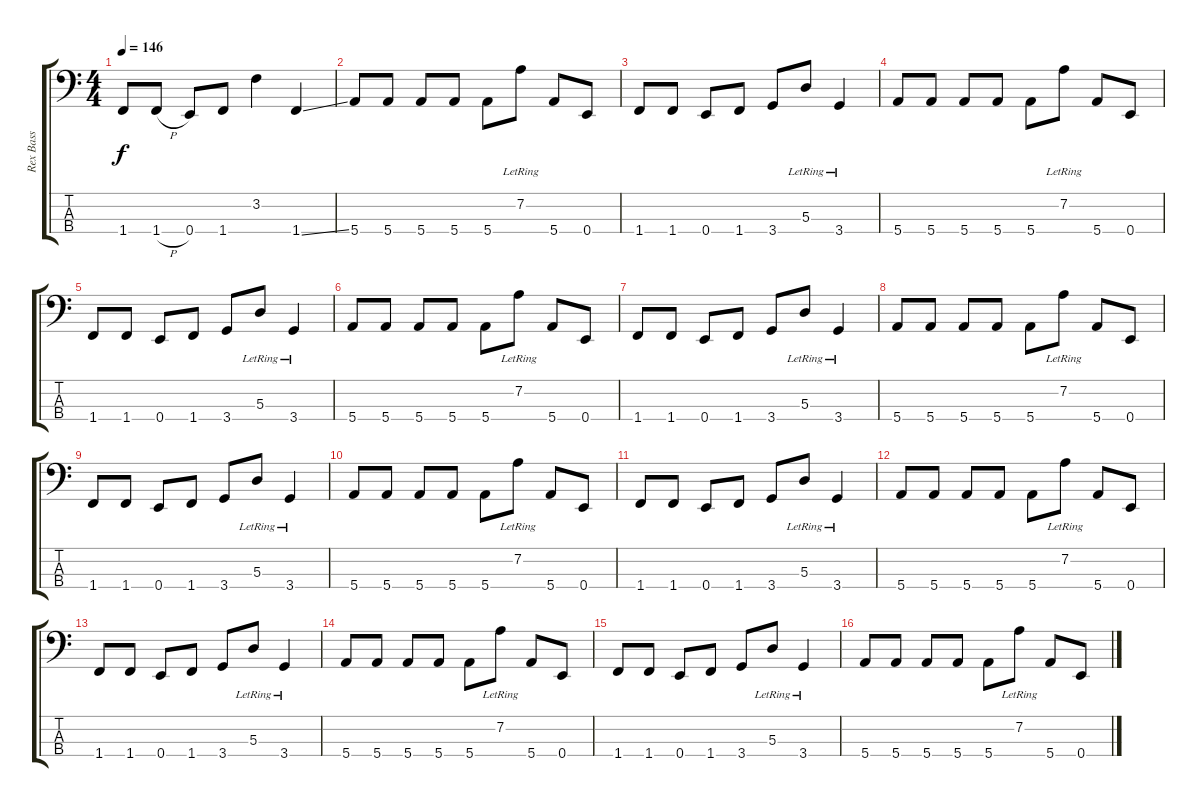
\track ("Rex Bass" "Rex Bass") {instrument electricbasspick}
\staff {score tabs}
\tuning (G2 D2 A1 E1) {hide}
\ts (4 4)
\tempo 146
\clef f4
\ks c
1.4.8{dy f} 1.4{h}.8 0.4.8 1.4.8 3.2.4 1.4{ss}.4 |
5.4.8 5.4.8 5.4.8 5.4.8 5.4.8 7.2{lr}.8 5.4.8 0.4.8 |
1.4.8 1.4.8 0.4.8 1.4.8 3.4.8 5.3{lr}.8 3.4{lr}.4 |
5.4.8 5.4.8 5.4.8 5.4.8 5.4.8 7.2{lr}.8 5.4.8 0.4.8 |
1.4.8 1.4.8 0.4.8 1.4.8 3.4.8 5.3{lr}.8 3.4{lr}.4 |
5.4.8 5.4.8 5.4.8 5.4.8 5.4.8 7.2{lr}.8 5.4.8 0.4.8 |
1.4.8 1.4.8 0.4.8 1.4.8 3.4.8 5.3{lr}.8 3.4{lr}.4 |
5.4.8 5.4.8 5.4.8 5.4.8 5.4.8 7.2{lr}.8 5.4.8 0.4.8 |
1.4.8 1.4.8 0.4.8 1.4.8 3.4.8 5.3{lr}.8 3.4{lr}.4 |
5.4.8 5.4.8 5.4.8 5.4.8 5.4.8 7.2{lr}.8 5.4.8 0.4.8 |
1.4.8 1.4.8 0.4.8 1.4.8 3.4.8 5.3{lr}.8 3.4{lr}.4 |
5.4.8 5.4.8 5.4.8 5.4.8 5.4.8 7.2{lr}.8 5.4.8 0.4.8 |
1.4.8 1.4.8 0.4.8 1.4.8 3.4.8 5.3{lr}.8 3.4{lr}.4 |
5.4.8 5.4.8 5.4.8 5.4.8 5.4.8 7.2{lr}.8 5.4.8 0.4.8 |
1.4.8 1.4.8 0.4.8 1.4.8 3.4.8 5.3{lr}.8 3.4{lr}.4 |
5.4.8 5.4.8 5.4.8 5.4.8 5.4.8 7.2{lr}.8 5.4.8 0.4.8
